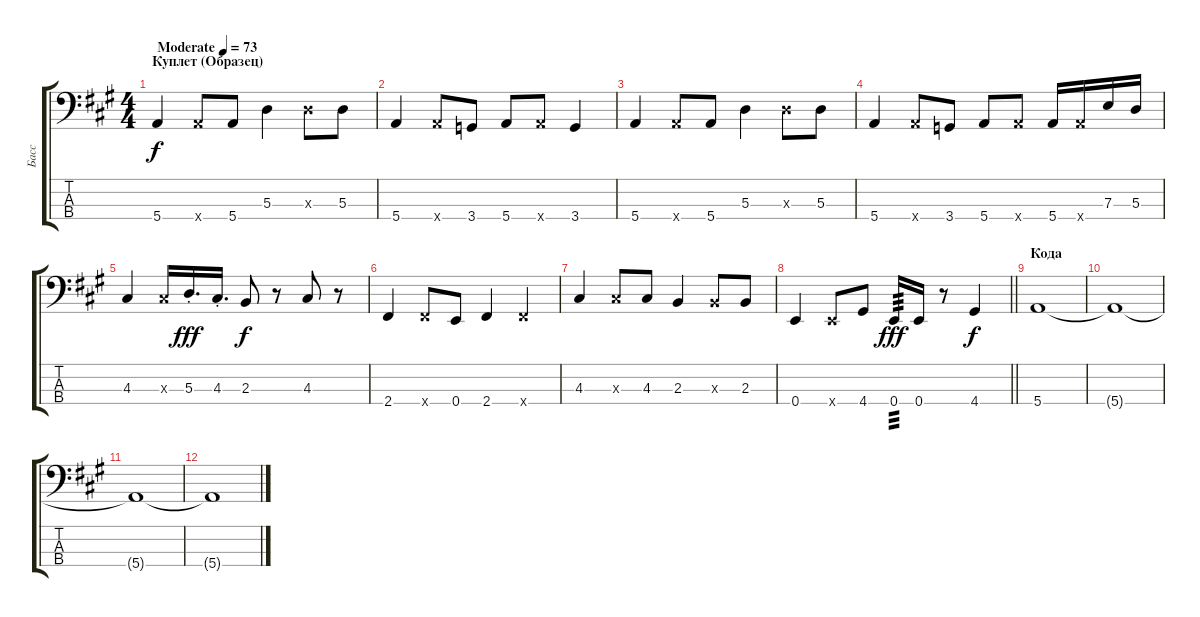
\track ("Басс" "Басс") {instrument electricbassfinger}
\staff {score tabs}
\tuning (G2 D2 A1 E1) {hide}
\ts (4 4)
\section ("" "Куплет (Образец)")
\tempo (73 "Moderate")
\clef f4
\ks a
5.4.4{dy f instrument electricbassfinger} 5.4{x}.8 5.4.8 5.3.4 5.3{x}.8 5.3.8 |
5.4.4 5.4{x}.8 3.4.8 5.4.8 5.4{x}.8 3.4.4 |
5.4.4 5.4{x}.8 5.4.8 5.3.4 5.3{x}.8 5.3.8 |
5.4.4 5.4{x}.8 3.4.8 5.4.8 5.4{x}.8 5.4.16 5.4{x}.16 7.3.16 5.3.16 |
4.3.4 4.3{x}.16 5.3{st}.16{d dy fff} 4.3{st}.16{d} 2.3.8{dy f} r.8 4.3.8 r.8 |
2.4.4 2.4{x}.8 0.4.8 2.4.4 2.4{x}.4 |
4.3.4 4.3{x}.8 4.3.8 2.3.4 2.3{x}.8 2.3.8 |
\barLineRight lightlight
0.4.4 0.4{x}.8 4.4.8 0.4.16{tp 3 dy fff} 0.4.16 r.8 4.4.4{dy f} |
\section ("" "Кода")
5.4.1 |
5.4{t}.1 |
5.4{t}.1 |
5.4{t}.1
